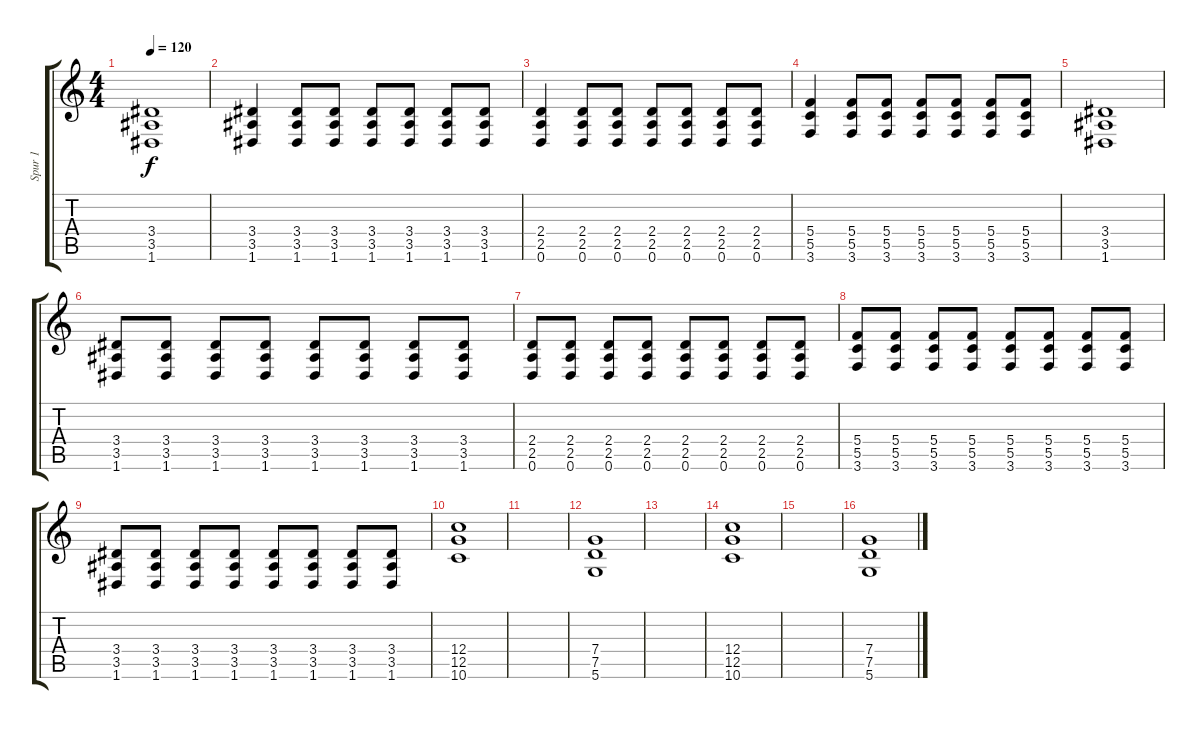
\track ("Spur 1" "Spur 1") {instrument distortionguitar}
\staff {score tabs}
\tuning (D4 A3 F3 C3 G2 D2) {hide}
\ts (4 4)
\tempo 120
\clef g2
\ks c
(3.4 3.5 1.6).1{dy f} |
(3.4 3.5 1.6).4 (3.4 3.5 1.6).8 (3.4 3.5 1.6).8 (3.4 3.5 1.6).8 (3.4 3.5 1.6).8 (3.4 3.5 1.6).8 (3.4 3.5 1.6).8 |
(2.4 2.5 0.6).4 (2.4 2.5 0.6).8 (2.4 2.5 0.6).8 (2.4 2.5 0.6).8 (2.4 2.5 0.6).8 (2.4 2.5 0.6).8 (2.4 2.5 0.6).8 |
(5.4 5.5 3.6).4 (5.4 5.5 3.6).8 (5.4 5.5 3.6).8 (5.4 5.5 3.6).8 (5.4 5.5 3.6).8 (5.4 5.5 3.6).8 (5.4 5.5 3.6).8 |
(3.4 3.5 1.6).1 |
(3.4 3.5 1.6).8 (3.4 3.5 1.6).8 (3.4 3.5 1.6).8 (3.4 3.5 1.6).8 (3.4 3.5 1.6).8 (3.4 3.5 1.6).8 (3.4 3.5 1.6).8 (3.4 3.5 1.6).8 |
(2.4 2.5 0.6).8 (2.4 2.5 0.6).8 (2.4 2.5 0.6).8 (2.4 2.5 0.6).8 (2.4 2.5 0.6).8 (2.4 2.5 0.6).8 (2.4 2.5 0.6).8 (2.4 2.5 0.6).8 |
(5.4 5.5 3.6).8 (5.4 5.5 3.6).8 (5.4 5.5 3.6).8 (5.4 5.5 3.6).8 (5.4 5.5 3.6).8 (5.4 5.5 3.6).8 (5.4 5.5 3.6).8 (5.4 5.5 3.6).8 |
(3.4 3.5 1.6).8 (3.4 3.5 1.6).8 (3.4 3.5 1.6).8 (3.4 3.5 1.6).8 (3.4 3.5 1.6).8 (3.4 3.5 1.6).8 (3.4 3.5 1.6).8 (3.4 3.5 1.6).8 |
(12.4 12.5 10.6).1 |
|
(7.4 7.5 5.6).1 |
|
(12.4 12.5 10.6).1 |
|
(7.4 7.5 5.6).1
